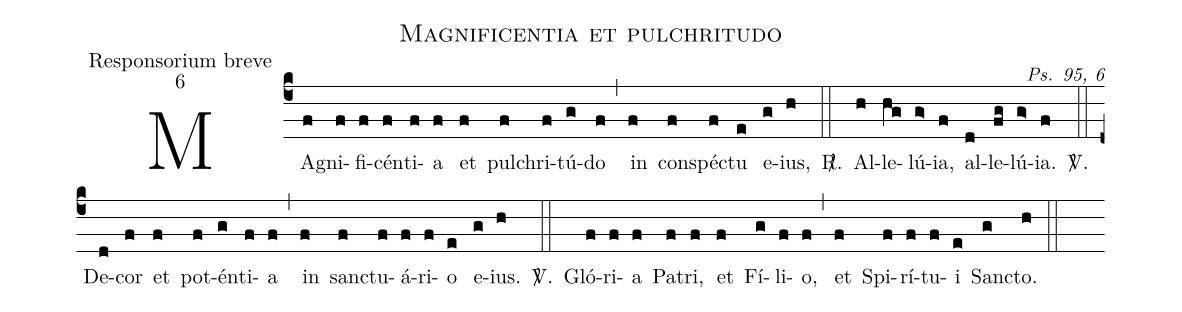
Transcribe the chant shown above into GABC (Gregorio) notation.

name:Magnificentia et pulchritudo;
office-part:Responsorium breve;
mode:6;
commentary:Ps. 95, 6;
%%
(c4)
MA(f)gni(f)fi(f)cén(f)ti(f)a(f) et(f) pul(f)chri(f)tú(g)do(f) (,)
in(f) con(f)spéc(f)tu(e) e(g)ius,(h) <sp>R/</sp>.(::)
Al(h)le(hg)lú(g>)ia,(f) al(d)le(fg)lú(g>)ia.(f) <sp>V/</sp>.(::)
De(d)cor(f) et(f) pot(f)én(g)ti(f)a(f) (,)
in(f) sanc(f)tu(f)á(f)ri(f)o(e) e(g)ius.(h) <sp>V/</sp>.(::)
Gló(f)ri(f)a(f) Pa(f)tri,(f) et(f) Fí(g)li(f)o,(f) (,)
et(f) Spi(f)rí(f)tu(f)i(e) Sanc(g)to.(h) (::)
